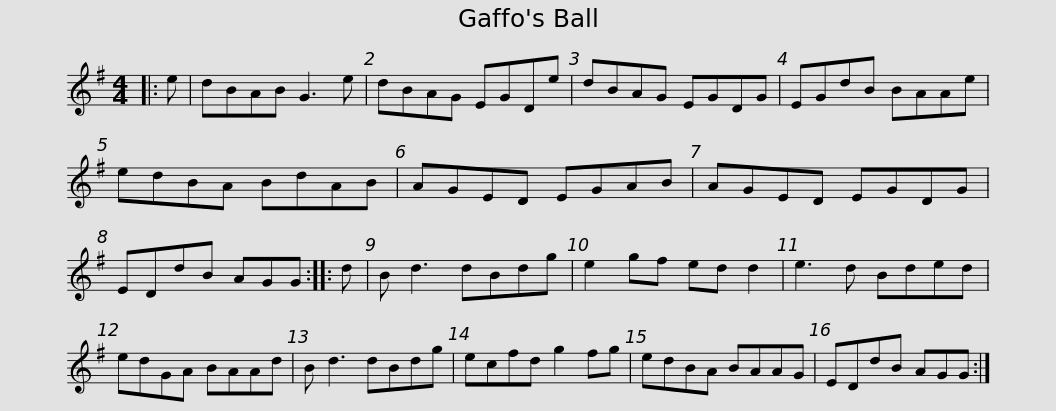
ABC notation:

X:1
L:1/8
M:4/4
I:linebreak $
K:G
V:1 treble
V:1
|: e | dBAB G3 e | dBAG EGDe | dBAG EGDG | EGdB BAAe | %5
 edBA BdAB |$ AGED EGAB | AGED EGDG | EDdB AGG :: d | %10
 B d3 dBdg | e2 gf ed d2 | e3 d Bded |$ edGA BAAd | B d3 dBdg | %15
 ecfd g2 fg | edBA BAAG | EDdB AGG :| %18
